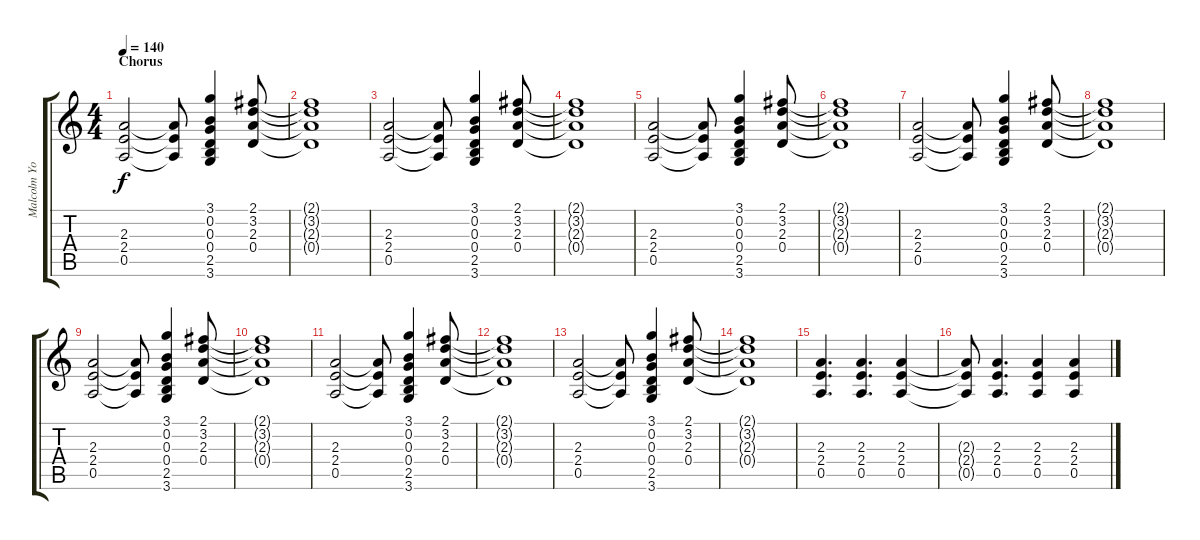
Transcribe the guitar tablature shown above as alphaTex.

\track ("Malcolm Young" "Malcolm Yo") {instrument overdrivenguitar}
\staff {score tabs}
\tuning (E4 B3 G3 D3 A2 E2) {hide}
\ts (4 4)
\section ("" "Chorus")
\tempo 140
\clef g2
\ks c
(2.3 2.4 0.5).2{dy f} (2.3{t} 2.4{t} 0.5{t}).8 (3.1 0.2 0.3 0.4 2.5 3.6).4 (2.1 3.2 2.3 0.4).8 |
(2.1{t} 3.2{t} 2.3{t} 0.4{t}).1 |
(2.3 2.4 0.5).2 (2.3{t} 2.4{t} 0.5{t}).8 (3.1 0.2 0.3 0.4 2.5 3.6).4 (2.1 3.2 2.3 0.4).8 |
(2.1{t} 3.2{t} 2.3{t} 0.4{t}).1 |
(2.3 2.4 0.5).2 (2.3{t} 2.4{t} 0.5{t}).8 (3.1 0.2 0.3 0.4 2.5 3.6).4 (2.1 3.2 2.3 0.4).8 |
(2.1{t} 3.2{t} 2.3{t} 0.4{t}).1 |
(2.3 2.4 0.5).2 (2.3{t} 2.4{t} 0.5{t}).8 (3.1 0.2 0.3 0.4 2.5 3.6).4 (2.1 3.2 2.3 0.4).8 |
(2.1{t} 3.2{t} 2.3{t} 0.4{t}).1 |
(2.3 2.4 0.5).2 (2.3{t} 2.4{t} 0.5{t}).8 (3.1 0.2 0.3 0.4 2.5 3.6).4 (2.1 3.2 2.3 0.4).8 |
(2.1{t} 3.2{t} 2.3{t} 0.4{t}).1 |
(2.3 2.4 0.5).2 (2.3{t} 2.4{t} 0.5{t}).8 (3.1 0.2 0.3 0.4 2.5 3.6).4 (2.1 3.2 2.3 0.4).8 |
(2.1{t} 3.2{t} 2.3{t} 0.4{t}).1 |
(2.3 2.4 0.5).2 (2.3{t} 2.4{t} 0.5{t}).8 (3.1 0.2 0.3 0.4 2.5 3.6).4 (2.1 3.2 2.3 0.4).8 |
(2.1{t} 3.2{t} 2.3{t} 0.4{t}).1 |
(2.3 2.4 0.5).4{d} (2.3 2.4 0.5).4{d} (2.3 2.4 0.5).4 |
(2.3{t} 2.4{t} 0.5{t}).8 (2.3 2.4 0.5).4{d} (2.3 2.4 0.5).4 (2.3 2.4 0.5).4
